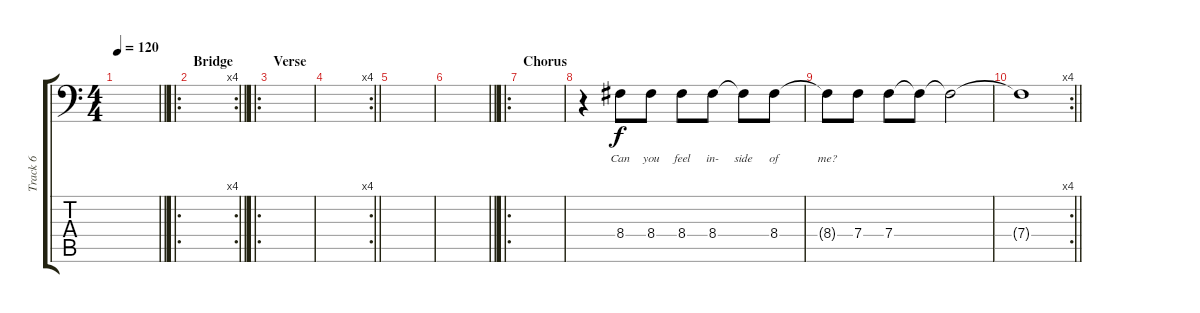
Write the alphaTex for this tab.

\track ("Track 6" "Track 6") {instrument lead1square}
\staff {score tabs}
\tuning (C4 G3 Eb3 Bb2 F2 Bb1) {hide}
\ts (4 4)
\tempo 120
\clef f4
\barLineRight lightlight
\ks c
|
\ro
\rc 4
\section ("" "Bridge")
\barLineRight lightlight
|
\ro
\section ("" "Verse")
|
\rc 4
\barLineRight lightlight
|
|
\barLineRight lightlight
|
\ro
\section ("" "Chorus")
|
r.4 8.4.8{lyrics (0 "") lyrics (1 "Can") lyrics (2 "") lyrics (3 "") lyrics (4 "")} 8.4.8{lyrics (0 "") lyrics (1 "you") lyrics (2 "") lyrics (3 "") lyrics (4 "")} 8.4.8{lyrics (0 "") lyrics (1 "feel") lyrics (2 "") lyrics (3 "") lyrics (4 "")} 8.4.8{lyrics (0 "") lyrics (1 "in-") lyrics (2 "") lyrics (3 "") lyrics (4 "")} 8.4{t}.8{lyrics (0 "") lyrics (1 "side") lyrics (2 "") lyrics (3 "") lyrics (4 "")} 8.4.8{lyrics (0 "") lyrics (1 "of") lyrics (2 "") lyrics (3 "") lyrics (4 "")} |
8.4{t}.8{lyrics (0 "") lyrics (1 "me?") lyrics (2 "") lyrics (3 "") lyrics (4 "")} 7.4.8 7.4.8 7.4{t}.8 7.4{t}.2 |
\rc 4
\barLineRight lightlight
7.4{t}.1
